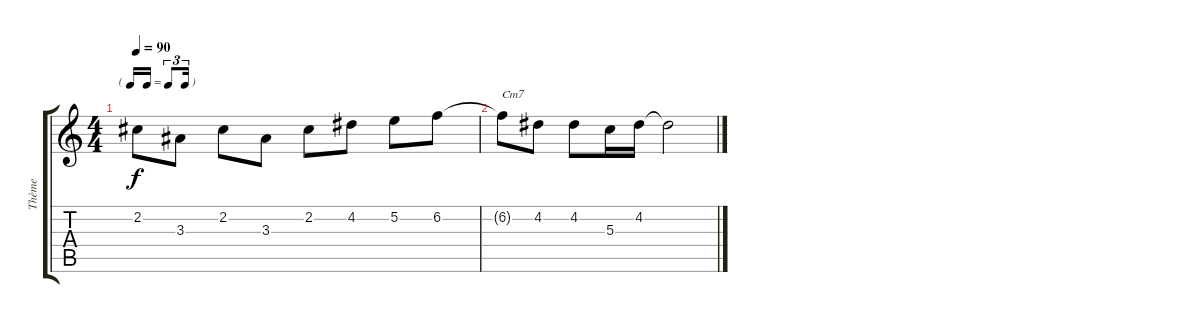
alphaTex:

\track ("Thème" "Thème") {instrument electricguitarjazz}
\staff {score tabs}
\tuning (E4 B3 G3 D3 A2 E2) {hide}
\ts (4 4)
\tf triplet16th
\tempo 90
\clef g2
\ks c
2.2.8{dy f} 3.3.8 2.2.8 3.3.8 2.2.8 4.2.8 5.2.8 6.2.8 |
6.2{t}.8{txt "Cm7"} 4.2.8 4.2.8 5.3.16 4.2.16 4.2{t}.2
